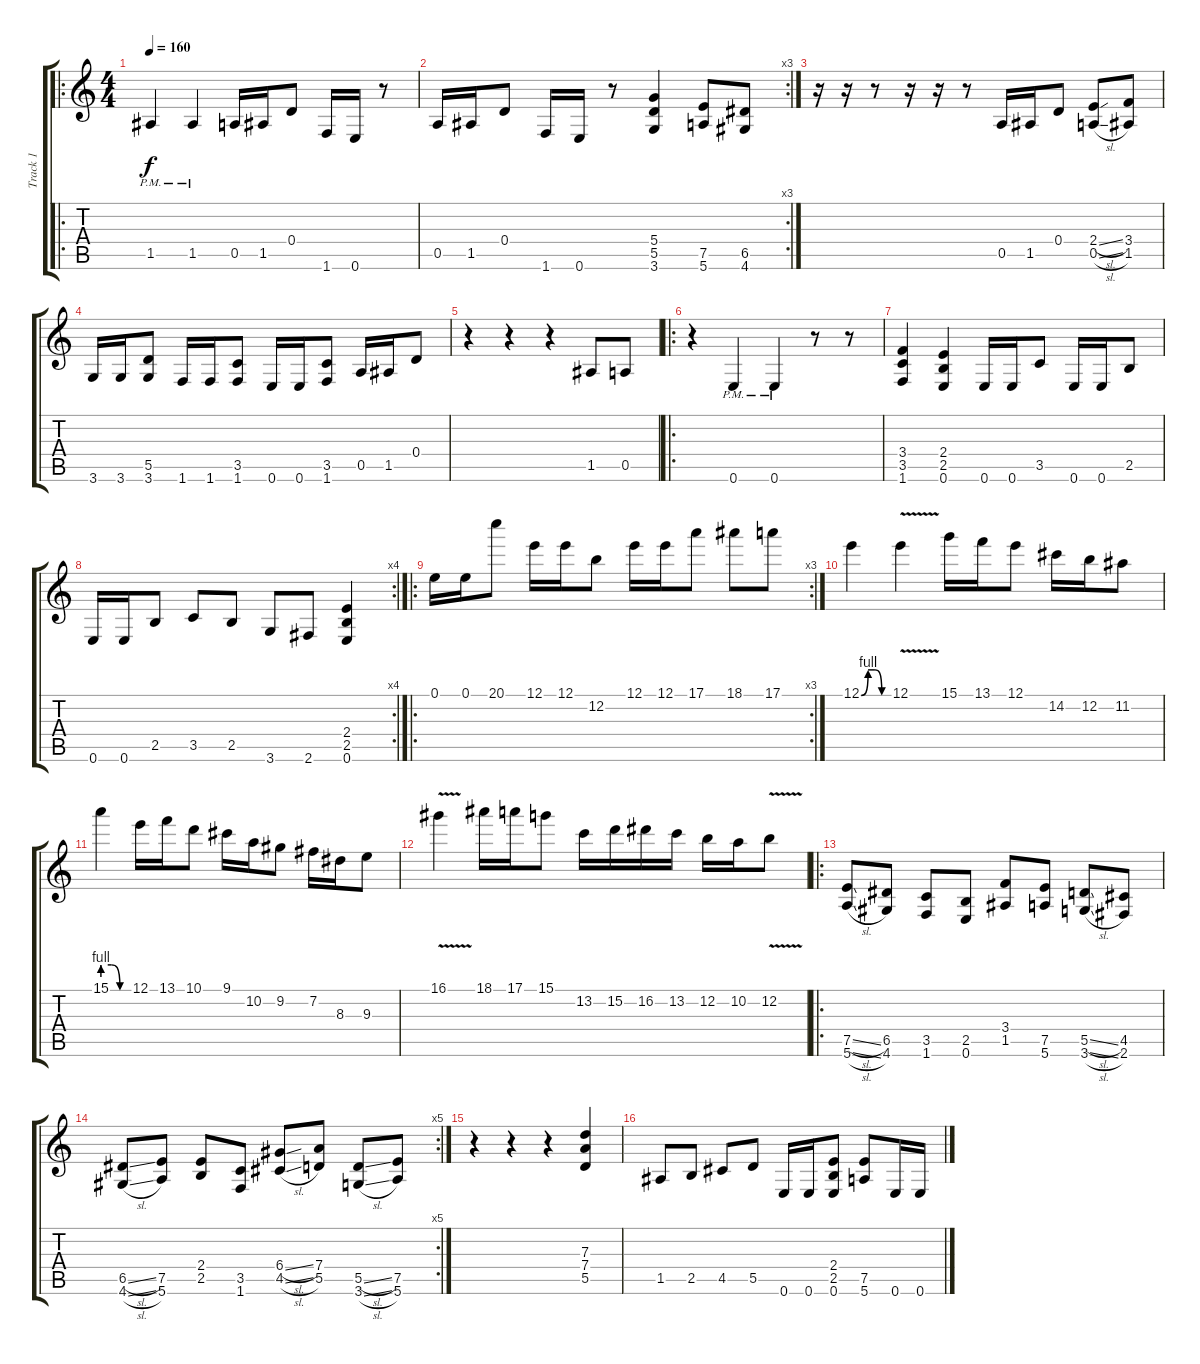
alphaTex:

\track ("Track 1" "Track 1") {instrument distortionguitar}
\staff {score tabs}
\tuning (E4 B3 G3 D3 A2 E2) {hide}
\ro
\ts (4 4)
\tempo 160
\clef g2
\ks c
1.5{pm}.4{dy f instrument distortionguitar} 1.5{pm}.4 0.5.16 1.5.16 0.4.8 1.6.16 0.6.16 r.8 |
\rc 3
0.5.16 1.5.16 0.4.8 1.6.16 0.6.16 r.8 (5.4 5.5 3.6).4 (7.5 5.6).8 (6.5 4.6).8 |
r.16 r.16 r.8 r.16 r.16 r.8 0.5.16 1.5.16 0.4.8 (2.4{sl} 0.5{sl}).8 (3.4 1.5).8 |
3.6.16 3.6.16 (5.5 3.6).8 1.6.16 1.6.16 (3.5 1.6).8 0.6.16 0.6.16 (3.5 1.6).8 0.5.16 1.5.16 0.4.8 |
r.4 r.4 r.4 1.5.8 0.5.8 |
\ro
r.4 0.6{pm}.4 0.6{pm}.4 r.8 r.8 |
(3.4 3.5 1.6).4 (2.4 2.5 0.6).4 0.6.16 0.6.16 3.5.8 0.6.16 0.6.16 2.5.8 |
\rc 4
0.6.16 0.6.16 2.5.8 3.5.8 2.5.8 3.6.8 2.6.8 (2.4 2.5 0.6).4 |
\ro
\rc 3
0.1.16 0.1.16 20.1.8 12.1.16 12.1.16 12.2.8 12.1.16 12.1.16 17.1.8 18.1.8 17.1.8 |
12.1{be (custom 0 0 15 4 30 4 45 0 60 0)}.4 12.1{v}.4 15.1.16 13.1.16 12.1.8 14.2.16 12.2.16 11.2.8 |
15.1{be (custom 0 4 20 4 40 0 60 0)}.4 12.1.16 13.1.16 10.1.8 9.1.16 10.2.16 9.2.8 7.2.16 8.3.16 9.3.8 |
16.1{v}.4 18.1.16 17.1.16 15.1.8 13.2.16 15.2.16 16.2.16 13.2.16 12.2.16 10.2.16 12.2{v}.8 |
\ro
(7.5{sl} 5.6{sl}).8 (6.5 4.6).8 (3.5 1.6).8 (2.5 0.6).8 (3.4 1.5).8 (7.5 5.6).8 (5.5{sl} 3.6{sl}).8 (4.5 2.6).8 |
\rc 5
(6.5{sl} 4.6{sl}).8 (7.5 5.6).8 (2.4 2.5).8 (3.5 1.6).8 (6.4{sl} 4.5{sl}).8 (7.4 5.5).8 (5.5{sl} 3.6{sl}).8 (7.5 5.6).8 |
r.4 r.4 r.4 (7.3 7.4 5.5).4 |
1.5.8 2.5.8 4.5.8 5.5.8 0.6.16 0.6.16 (2.4 2.5 0.6).8 (7.5 5.6).8 0.6.16 0.6.16
